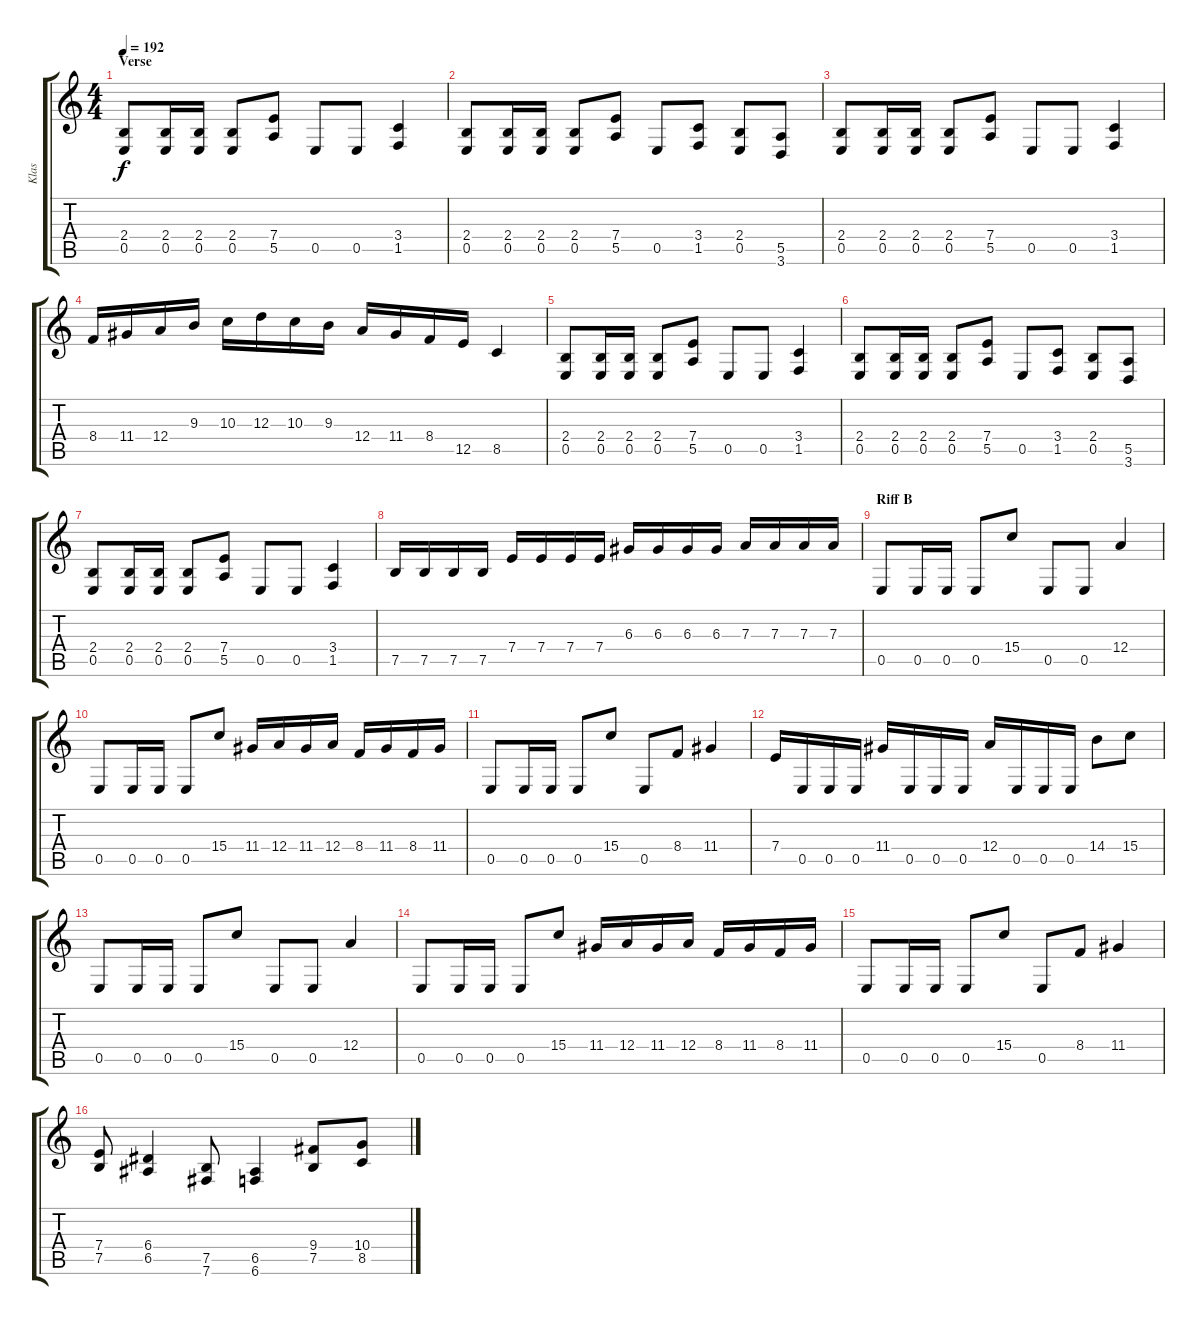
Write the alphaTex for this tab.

\track ("Klas" "Klas") {instrument distortionguitar}
\staff {score tabs}
\tuning (B3 Gb3 D3 A2 E2 B1) {hide}
\ts (4 4)
\section ("" "Verse")
\tempo 192
\clef g2
\ks c
(2.4 0.5).8{dy f} (2.4 0.5).16 (2.4 0.5).16 (2.4 0.5).8 (7.4 5.5).8 0.5.8 0.5.8 (3.4 1.5).4 |
(2.4 0.5).8 (2.4 0.5).16 (2.4 0.5).16 (2.4 0.5).8 (7.4 5.5).8 0.5.8 (3.4 1.5).8 (2.4 0.5).8 (5.5 3.6).8 |
(2.4 0.5).8 (2.4 0.5).16 (2.4 0.5).16 (2.4 0.5).8 (7.4 5.5).8 0.5.8 0.5.8 (3.4 1.5).4 |
8.4.16 11.4.16 12.4.16 9.3.16 10.3.16 12.3.16 10.3.16 9.3.16 12.4.16 11.4.16 8.4.16 12.5.16 8.5.4 |
(2.4 0.5).8 (2.4 0.5).16 (2.4 0.5).16 (2.4 0.5).8 (7.4 5.5).8 0.5.8 0.5.8 (3.4 1.5).4 |
(2.4 0.5).8 (2.4 0.5).16 (2.4 0.5).16 (2.4 0.5).8 (7.4 5.5).8 0.5.8 (3.4 1.5).8 (2.4 0.5).8 (5.5 3.6).8 |
(2.4 0.5).8 (2.4 0.5).16 (2.4 0.5).16 (2.4 0.5).8 (7.4 5.5).8 0.5.8 0.5.8 (3.4 1.5).4 |
7.5.16 7.5.16 7.5.16 7.5.16 7.4.16 7.4.16 7.4.16 7.4.16 6.3.16 6.3.16 6.3.16 6.3.16 7.3.16 7.3.16 7.3.16 7.3.16 |
\section ("" "Riff B")
0.5.8 0.5.16 0.5.16 0.5.8 15.4.8 0.5.8 0.5.8 12.4.4 |
0.5.8 0.5.16 0.5.16 0.5.8 15.4.8 11.4.16 12.4.16 11.4.16 12.4.16 8.4.16 11.4.16 8.4.16 11.4.16 |
0.5.8 0.5.16 0.5.16 0.5.8 15.4.8 0.5.8 8.4.8 11.4.4 |
7.4.16 0.5.16 0.5.16 0.5.16 11.4.16 0.5.16 0.5.16 0.5.16 12.4.16 0.5.16 0.5.16 0.5.16 14.4.8 15.4.8 |
0.5.8 0.5.16 0.5.16 0.5.8 15.4.8 0.5.8 0.5.8 12.4.4 |
0.5.8 0.5.16 0.5.16 0.5.8 15.4.8 11.4.16 12.4.16 11.4.16 12.4.16 8.4.16 11.4.16 8.4.16 11.4.16 |
0.5.8 0.5.16 0.5.16 0.5.8 15.4.8 0.5.8 8.4.8 11.4.4 |
(7.4 7.5).8 (6.4 6.5).4 (7.5 7.6).8 (6.5 6.6).4 (9.4 7.5).8 (10.4 8.5).8
